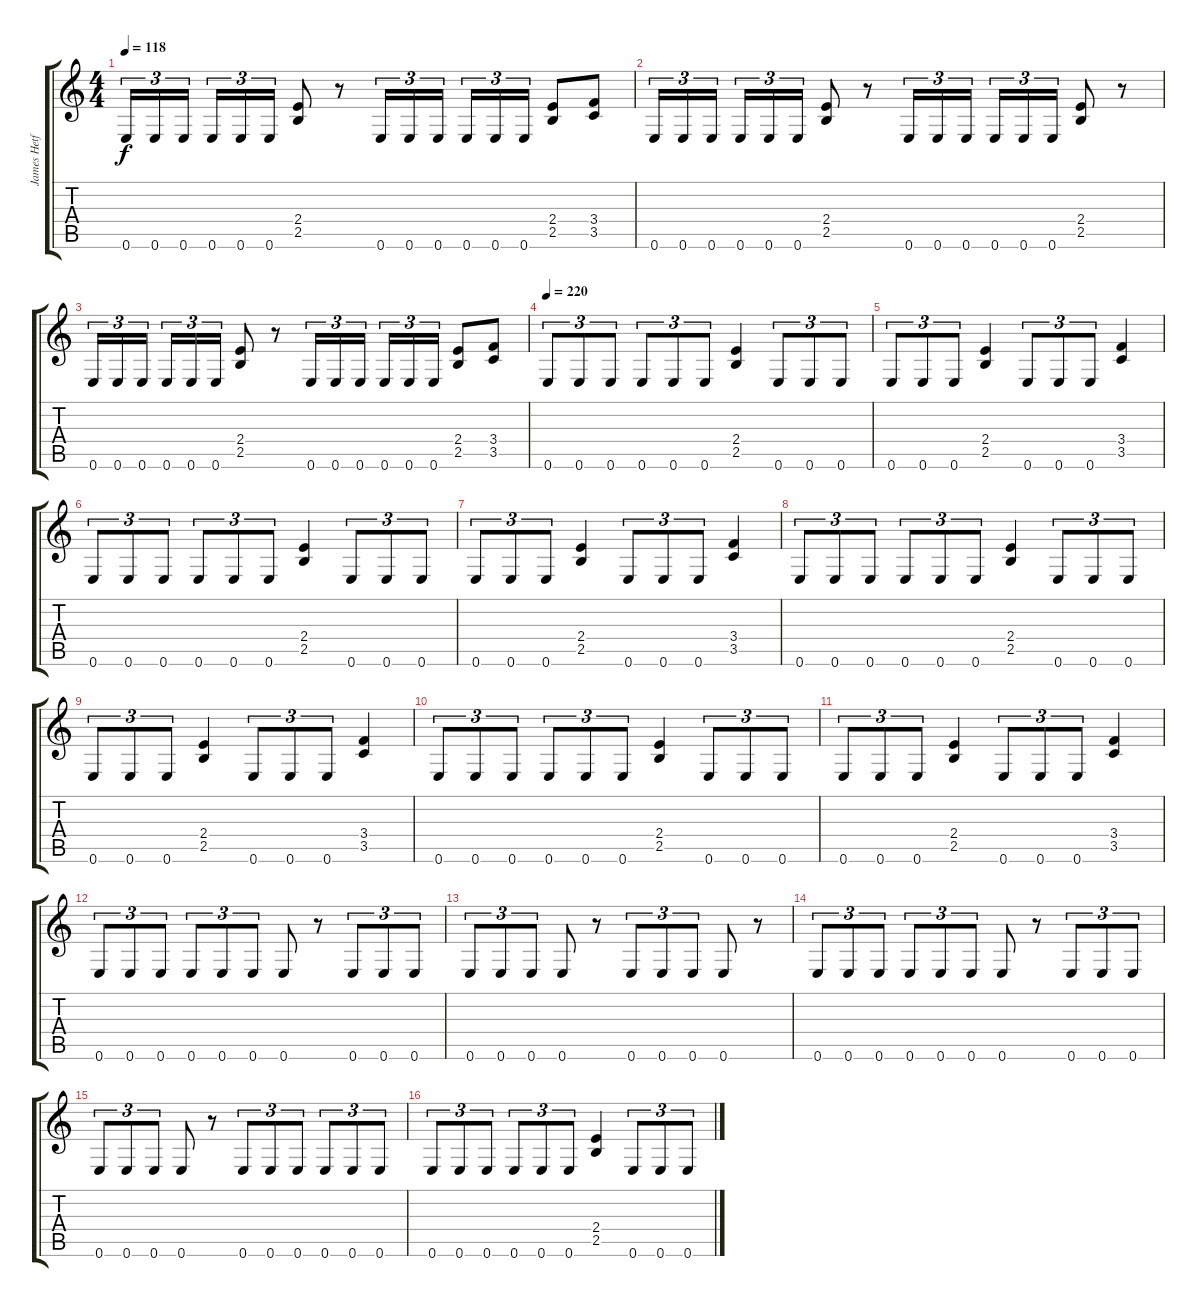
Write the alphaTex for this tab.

\track ("James Hetfield" "James Hetf") {instrument electricguitarclean}
\staff {score tabs}
\tuning (E4 B3 G3 D3 A2 E2) {hide}
\ts (4 4)
\tempo 118
\clef g2
\ks c
0.6.16{tu (3 2) dy f} 0.6.16{tu (3 2)} 0.6.16{tu (3 2)} 0.6.16{tu (3 2)} 0.6.16{tu (3 2)} 0.6.16{tu (3 2)} (2.4 2.5).8 r.8 0.6.16{tu (3 2)} 0.6.16{tu (3 2)} 0.6.16{tu (3 2)} 0.6.16{tu (3 2)} 0.6.16{tu (3 2)} 0.6.16{tu (3 2)} (2.4 2.5).8 (3.4 3.5).8 |
0.6.16{tu (3 2)} 0.6.16{tu (3 2)} 0.6.16{tu (3 2)} 0.6.16{tu (3 2)} 0.6.16{tu (3 2)} 0.6.16{tu (3 2)} (2.4 2.5).8 r.8 0.6.16{tu (3 2)} 0.6.16{tu (3 2)} 0.6.16{tu (3 2)} 0.6.16{tu (3 2)} 0.6.16{tu (3 2)} 0.6.16{tu (3 2)} (2.4 2.5).8 r.8 |
0.6.16{tu (3 2)} 0.6.16{tu (3 2)} 0.6.16{tu (3 2)} 0.6.16{tu (3 2)} 0.6.16{tu (3 2)} 0.6.16{tu (3 2)} (2.4 2.5).8 r.8 0.6.16{tu (3 2)} 0.6.16{tu (3 2)} 0.6.16{tu (3 2)} 0.6.16{tu (3 2)} 0.6.16{tu (3 2)} 0.6.16{tu (3 2)} (2.4 2.5).8 (3.4 3.5).8 |
\tempo 220
0.6.8{tu (3 2) instrument distortionguitar} 0.6.8{tu (3 2)} 0.6.8{tu (3 2)} 0.6.8{tu (3 2)} 0.6.8{tu (3 2)} 0.6.8{tu (3 2)} (2.4 2.5).4 0.6.8{tu (3 2)} 0.6.8{tu (3 2)} 0.6.8{tu (3 2)} |
0.6.8{tu (3 2)} 0.6.8{tu (3 2)} 0.6.8{tu (3 2)} (2.4 2.5).4 0.6.8{tu (3 2)} 0.6.8{tu (3 2)} 0.6.8{tu (3 2)} (3.4 3.5).4 |
0.6.8{tu (3 2)} 0.6.8{tu (3 2)} 0.6.8{tu (3 2)} 0.6.8{tu (3 2)} 0.6.8{tu (3 2)} 0.6.8{tu (3 2)} (2.4 2.5).4 0.6.8{tu (3 2)} 0.6.8{tu (3 2)} 0.6.8{tu (3 2)} |
0.6.8{tu (3 2)} 0.6.8{tu (3 2)} 0.6.8{tu (3 2)} (2.4 2.5).4 0.6.8{tu (3 2)} 0.6.8{tu (3 2)} 0.6.8{tu (3 2)} (3.4 3.5).4 |
0.6.8{tu (3 2)} 0.6.8{tu (3 2)} 0.6.8{tu (3 2)} 0.6.8{tu (3 2)} 0.6.8{tu (3 2)} 0.6.8{tu (3 2)} (2.4 2.5).4 0.6.8{tu (3 2)} 0.6.8{tu (3 2)} 0.6.8{tu (3 2)} |
0.6.8{tu (3 2)} 0.6.8{tu (3 2)} 0.6.8{tu (3 2)} (2.4 2.5).4 0.6.8{tu (3 2)} 0.6.8{tu (3 2)} 0.6.8{tu (3 2)} (3.4 3.5).4 |
0.6.8{tu (3 2)} 0.6.8{tu (3 2)} 0.6.8{tu (3 2)} 0.6.8{tu (3 2)} 0.6.8{tu (3 2)} 0.6.8{tu (3 2)} (2.4 2.5).4 0.6.8{tu (3 2)} 0.6.8{tu (3 2)} 0.6.8{tu (3 2)} |
0.6.8{tu (3 2)} 0.6.8{tu (3 2)} 0.6.8{tu (3 2)} (2.4 2.5).4 0.6.8{tu (3 2)} 0.6.8{tu (3 2)} 0.6.8{tu (3 2)} (3.4 3.5).4 |
0.6.8{tu (3 2)} 0.6.8{tu (3 2)} 0.6.8{tu (3 2)} 0.6.8{tu (3 2)} 0.6.8{tu (3 2)} 0.6.8{tu (3 2)} 0.6.8 r.8 0.6.8{tu (3 2)} 0.6.8{tu (3 2)} 0.6.8{tu (3 2)} |
0.6.8{tu (3 2)} 0.6.8{tu (3 2)} 0.6.8{tu (3 2)} 0.6.8 r.8 0.6.8{tu (3 2)} 0.6.8{tu (3 2)} 0.6.8{tu (3 2)} 0.6.8 r.8 |
0.6.8{tu (3 2)} 0.6.8{tu (3 2)} 0.6.8{tu (3 2)} 0.6.8{tu (3 2)} 0.6.8{tu (3 2)} 0.6.8{tu (3 2)} 0.6.8 r.8 0.6.8{tu (3 2)} 0.6.8{tu (3 2)} 0.6.8{tu (3 2)} |
0.6.8{tu (3 2)} 0.6.8{tu (3 2)} 0.6.8{tu (3 2)} 0.6.8 r.8 0.6.8{tu (3 2)} 0.6.8{tu (3 2)} 0.6.8{tu (3 2)} 0.6.8{tu (3 2)} 0.6.8{tu (3 2)} 0.6.8{tu (3 2)} |
0.6.8{tu (3 2)} 0.6.8{tu (3 2)} 0.6.8{tu (3 2)} 0.6.8{tu (3 2)} 0.6.8{tu (3 2)} 0.6.8{tu (3 2)} (2.4 2.5).4 0.6.8{tu (3 2)} 0.6.8{tu (3 2)} 0.6.8{tu (3 2)}
